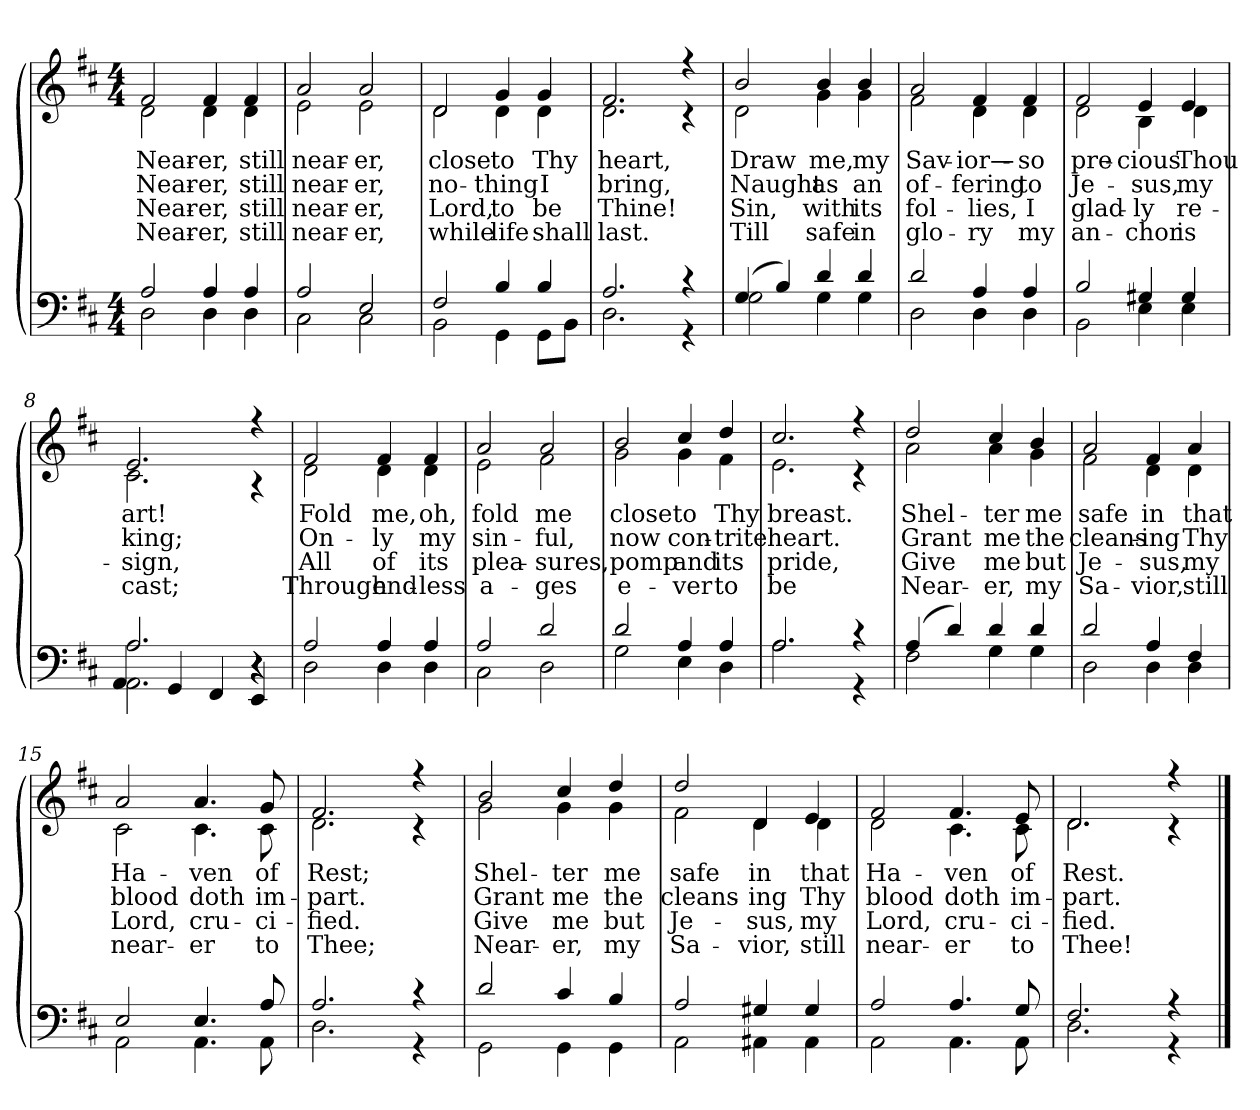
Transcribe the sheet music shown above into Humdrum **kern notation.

**kern	**kern	**text	**text	**text	**text
*part2	*part1	*part1	*part1	*part1	*part1
*staff2	*staff1	*staff1	*staff1	*staff1	*staff1
*clefF4	*clefG2	*	*	*	*
*k[f#c#]	*k[f#c#]	*	*	*	*
*M4/4	*M4/4	*	*	*	*
=1	=1	=1	=1	=1	=1
*^	*	*	*	*	*
!	!	!LO:TX:b:i:t=Verse	!	!	!	!
!	!	!	!LO:LY:b	!LO:LY:b	!LO:LY:b	!LO:LY:b
*	*	*^	*	*	*	*
2A/	2D\	2f#/	2d\	Near-	Near-	Near-	Near-
!	!	!	!	!LO:LY:b	!LO:LY:b	!LO:LY:b	!LO:LY:b
4A/	4D\	4f#/	4d\	-er,	-er,	-er,	-er,
!	!	!	!	!LO:LY:b	!LO:LY:b	!LO:LY:b	!LO:LY:b
4A/	4D\	4f#/	4d\	still	still	still	still
=2	=2	=2	=2	=2	=2	=2	=2
!	!	!	!	!LO:LY:b	!LO:LY:b	!LO:LY:b	!LO:LY:b
2A/	2C#\	2a/	2e\	near-	near-	near-	near-
!	!	!	!	!LO:LY:b	!LO:LY:b	!LO:LY:b	!LO:LY:b
2E/	2C#\	2a/	2e\	-er,	-er,	-er,	-er,
=3	=3	=3	=3	=3	=3	=3	=3
!	!	!	!	!LO:LY:b	!LO:LY:b	!LO:LY:b	!LO:LY:b
2F#/	2BB\	2d/	2d\	close	no-	Lord,	while
!	!	!	!	!LO:LY:b	!LO:LY:b	!LO:LY:b	!LO:LY:b
4B/	4GG\	4g/	4d\	to	-thing	to	life
!	!	!	!	!LO:LY:b	!LO:LY:b	!LO:LY:b	!LO:LY:b
4B/	8GG\L	4g/	4d\	Thy	I	be	shall
.	8BB\J	.	.	.	.	.	.
=4	=4	=4	=4	=4	=4	=4	=4
!	!	!	!	!LO:LY:b	!LO:LY:b	!LO:LY:b	!LO:LY:b
2.A/	2.D\	2.f#/	2.d\	heart,	bring,	Thine!	last.
4r	4r	4r	4r	.	.	.	.
!!LO:LB:g=z	!!
=5	=5	=5	=5	=5	=5	=5	=5
!	!	!	!	!LO:LY:b	!LO:LY:b	!LO:LY:b	!LO:LY:b
(>4G/	2G\	2b/	2d\	Draw	Naught	Sin,	Till
4B/)	.	.	.	.	.	.	.
!	!	!	!	!LO:LY:b	!LO:LY:b	!LO:LY:b	!LO:LY:b
4d/	4G\	4b/	4g\	me,	as	with	safe
!	!	!	!	!LO:LY:b	!LO:LY:b	!LO:LY:b	!LO:LY:b
4d/	4G\	4b/	4g\	my	an	its	in
=6	=6	=6	=6	=6	=6	=6	=6
!	!	!	!	!LO:LY:b	!LO:LY:b	!LO:LY:b	!LO:LY:b
2d/	2D\	2a/	2f#\	Sav-	of-	fol-	glo-
!	!	!	!	!LO:LY:b	!LO:LY:b	!LO:LY:b	!LO:LY:b
4A/	4D\	4f#/	4d\	-ior—-	-fering	-lies,	-ry
!	!	!	!	!LO:LY:b	!LO:LY:b	!LO:LY:b	!LO:LY:b
4A/	4D\	4f#/	4d\	-so	to	I	my
=7	=7	=7	=7	=7	=7	=7	=7
!	!	!	!	!LO:LY:b	!LO:LY:b	!LO:LY:b	!LO:LY:b
2B/	2BB\	2f#/	2d\	pre-	Je-	glad-	an-
!	!	!	!	!LO:LY:b	!LO:LY:b	!LO:LY:b	!LO:LY:b
4G#X/	4E\	4e/	4B\	-cious	-sus,	-ly	-chor
!	!	!	!	!LO:LY:b	!LO:LY:b	!LO:LY:b	!LO:LY:b
4G#/	4E\	4e/	4d\	Thou	my	re-	is
=8	=8	=8	=8	=8	=8	=8	=8
*	*^	*	*	*	*	*	*
!	!	!	!	!	!LO:LY:b	!LO:LY:b	!LO:LY:b	!LO:LY:b
2.A/	2.AA\	4AA!/	2.e/	2.c#\	art!	king;	-sign,	cast;
.	.	4GG!/	.	.	.	.	.	.
.	.	4FF#!/	.	.	.	.	.	.
4r	4r	4EE!/	4r	4r	.	.	.	.
!!LO:LB:g=z	!!
=9	=9	=9	=9	=9	=9	=9	=9	=9
!	!	!	!	!	!LO:LY:b	!LO:LY:b	!LO:LY:b	!LO:LY:b
*	*v	*v	*	*	*	*	*	*
2A/	2D\	2f#/	2d\	Fold	On-	All	Through
!	!	!	!	!LO:LY:b	!LO:LY:b	!LO:LY:b	!LO:LY:b
4A/	4D\	4f#/	4d\	me,	-ly	of	end-
!	!	!	!	!LO:LY:b	!LO:LY:b	!LO:LY:b	!LO:LY:b
4A/	4D\	4f#/	4d\	oh,	my	its	-less
=10	=10	=10	=10	=10	=10	=10	=10
!	!	!	!	!LO:LY:b	!LO:LY:b	!LO:LY:b	!LO:LY:b
2A/	2C#\	2a/	2e\	fold	sin-	plea-	a-
!	!	!	!	!LO:LY:b	!LO:LY:b	!LO:LY:b	!LO:LY:b
2d/	2D\	2a/	2f#\	me	-ful,	-sures,	-ges
=11	=11	=11	=11	=11	=11	=11	=11
!	!	!	!	!LO:LY:b	!LO:LY:b	!LO:LY:b	!LO:LY:b
2d/	2G\	2b/	2g\	close	now	pomp	e-
!	!	!	!	!LO:LY:b	!LO:LY:b	!LO:LY:b	!LO:LY:b
4A/	4E\	4cc#/	4g\	to	con-	and	-ver
!	!	!	!	!LO:LY:b	!LO:LY:b	!LO:LY:b	!LO:LY:b
4A/	4D\	4dd/	4f#\	Thy	-trite	its	to
=12	=12	=12	=12	=12	=12	=12	=12
!	!	!	!	!LO:LY:b	!LO:LY:b	!LO:LY:b	!LO:LY:b
2.A/	2.A\	2.cc#/	2.e\	breast.	heart.	pride,	be
4r	4r	4r	4r	.	.	.	.
!!LO:LB:g=z	!!
=13	=13	=13	=13	=13	=13	=13	=13
!	!	!	!	!LO:LY:b	!LO:LY:b	!LO:LY:b	!LO:LY:b
(>4A/	2F#\	2dd/	2a\	Shel-	Grant	Give	Near-
4d/)	.	.	.	.	.	.	.
!	!	!	!	!LO:LY:b	!LO:LY:b	!LO:LY:b	!LO:LY:b
4d/	4G\	4cc#/	4a\	-ter	me	me	-er,
!	!	!	!	!LO:LY:b	!LO:LY:b	!LO:LY:b	!LO:LY:b
4d/	4G\	4b/	4g\	me	the	but	my
=14	=14	=14	=14	=14	=14	=14	=14
!	!	!	!	!LO:LY:b	!LO:LY:b	!LO:LY:b	!LO:LY:b
2d/	2D\	2a/	2f#\	safe	cleans-	Je-	Sa-
!	!	!	!	!LO:LY:b	!LO:LY:b	!LO:LY:b	!LO:LY:b
4A/	4D\	4f#/	4d\	in	-ing	-sus,	-vior,
!	!	!	!	!LO:LY:b	!LO:LY:b	!LO:LY:b	!LO:LY:b
4F#/	4D\	4a/	4d\	that	Thy	my	still
=15	=15	=15	=15	=15	=15	=15	=15
!	!	!	!	!LO:LY:b	!LO:LY:b	!LO:LY:b	!LO:LY:b
2E/	2AA\	2a/	2c#\	Ha-	blood	Lord,	near-
!	!	!	!	!LO:LY:b	!LO:LY:b	!LO:LY:b	!LO:LY:b
4.E/	4.AA\	4.a/	4.c#\	-ven	doth	cru-	-er
!	!	!	!	!LO:LY:b	!LO:LY:b	!LO:LY:b	!LO:LY:b
8A/	8AA\	8g/	8c#\	of	im-	-ci-	to
=16	=16	=16	=16	=16	=16	=16	=16
!	!	!	!	!LO:LY:b	!LO:LY:b	!LO:LY:b	!LO:LY:b
2.A/	2.D\	2.f#/	2.d\	Rest;	-part.	-fied.	Thee;
4r	4r	4r	4r	.	.	.	.
!!LO:LB:g=z	!!
=17	=17	=17	=17	=17	=17	=17	=17
!	!	!	!	!LO:LY:b	!LO:LY:b	!LO:LY:b	!LO:LY:b
2d/	2GG\	2b/	2g\	Shel-	Grant	Give	Near-
!	!	!	!	!LO:LY:b	!LO:LY:b	!LO:LY:b	!LO:LY:b
4c#/	4GG\	4cc#/	4g\	-ter	me	me	-er,
!	!	!	!	!LO:LY:b	!LO:LY:b	!LO:LY:b	!LO:LY:b
4B/	4GG\	4dd/	4g\	me	the	but	my
=18	=18	=18	=18	=18	=18	=18	=18
!	!	!	!	!LO:LY:b	!LO:LY:b	!LO:LY:b	!LO:LY:b
2A/	2AA\	2dd/	2f#\	safe	cleans-	Je-	Sa-
!	!	!	!	!LO:LY:b	!LO:LY:b	!LO:LY:b	!LO:LY:b
4G#X/	4AA#X\	4d/	4d\	in	-ing	-sus,	-vior,
!	!	!	!	!LO:LY:b	!LO:LY:b	!LO:LY:b	!LO:LY:b
4G#/	4AA#\	4e/	4d\	that	Thy	my	still
=19	=19	=19	=19	=19	=19	=19	=19
!	!	!	!	!LO:LY:b	!LO:LY:b	!LO:LY:b	!LO:LY:b
2A/	2AA\	2f#/	2d\	Ha-	blood	Lord,	near-
!	!	!	!	!LO:LY:b	!LO:LY:b	!LO:LY:b	!LO:LY:b
4.A/	4.AA\	4.f#/	4.c#\	-ven	doth	cru-	-er
!	!	!	!	!LO:LY:b	!LO:LY:b	!LO:LY:b	!LO:LY:b
8G/	8AA\	8e/	8c#\	of	im-	-ci-	to
=20	=20	=20	=20	=20	=20	=20	=20
!	!	!	!	!LO:LY:b	!LO:LY:b	!LO:LY:b	!LO:LY:b
2.F#/	2.D\	2.d/	2.d\	Rest.	-part.	-fied.	Thee!
4r	4r	4r	4r	.	.	.	.
*v	*v	*	*	*	*	*	*
*	*v	*v	*	*	*	*
==	==	==	==	==	==
*-	*-	*-	*-	*-	*-
